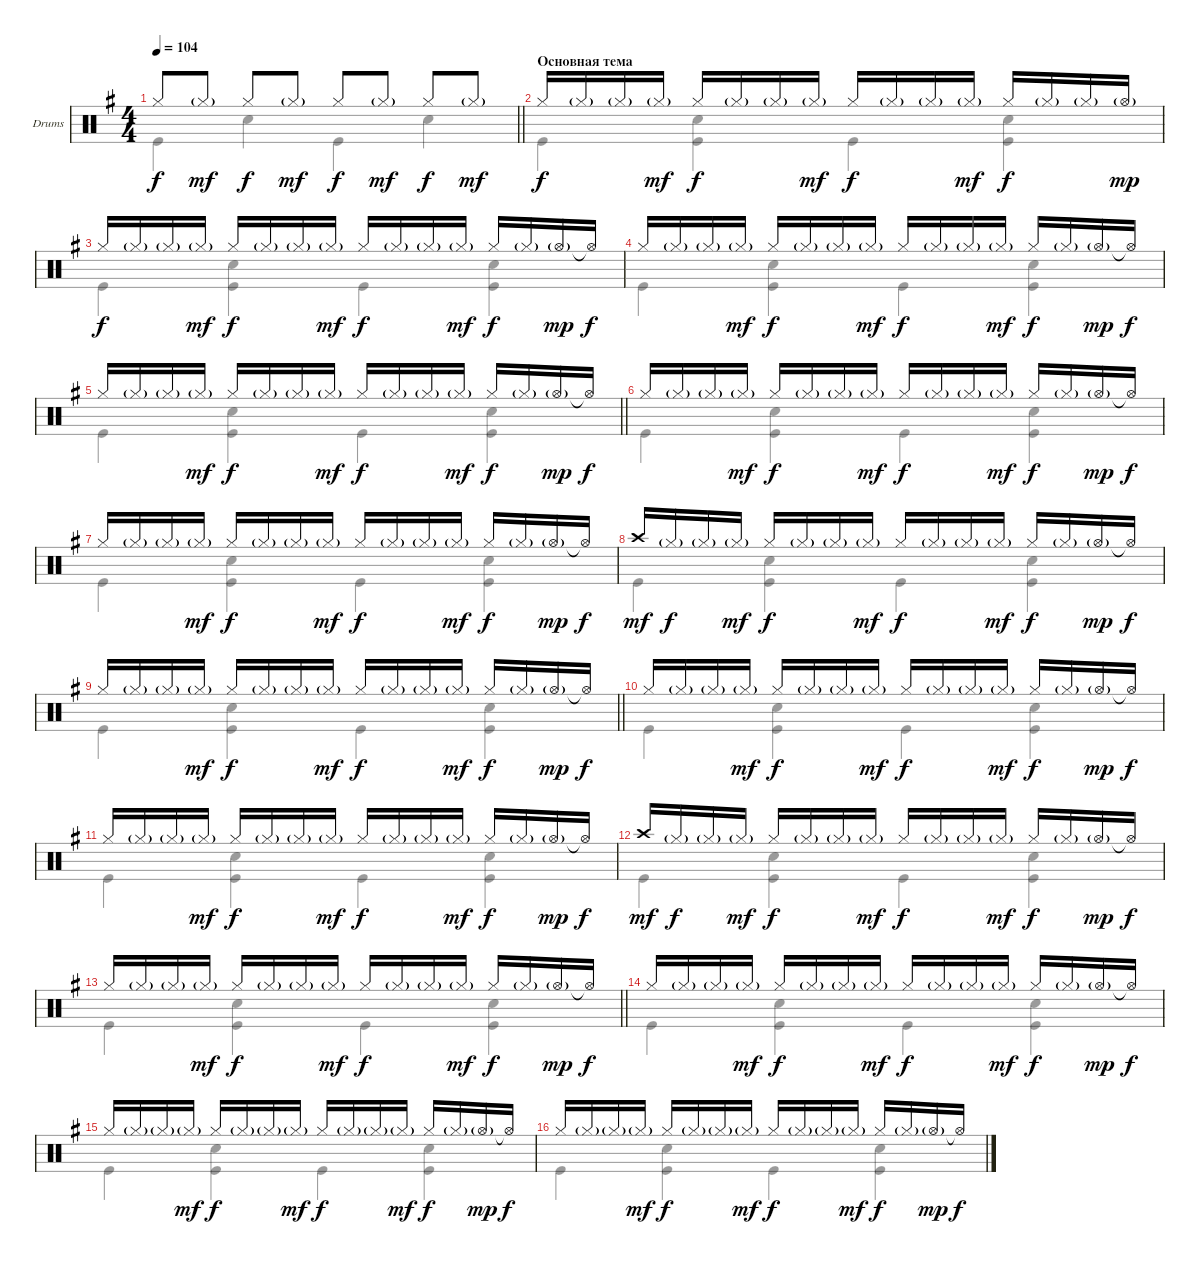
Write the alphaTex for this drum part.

\bracketExtendMode groupsimilarinstruments
\firstSystemTrackNameOrientation horizontal
\otherSystemsTrackNameOrientation horizontal
\track ("Drumkit" "Drums") {instrument percussion}
\staff {score}
\articulation defaults
\voice
\ts (4 4)
\tempo 104
\clef neutral
\barLineRight lightlight
\ks eminor "Hi-Hat (closed)".8{dy f} "Hi-Hat (closed)"{g}.8{dy mf} "Hi-Hat (closed)".8{dy f} "Hi-Hat (closed)"{g}.8{dy mf} "Hi-Hat (closed)".8{dy f} "Hi-Hat (closed)"{g}.8{dy mf} "Hi-Hat (closed)".8{dy f} "Hi-Hat (closed)"{g}.8{dy mf}
|
\section ("" "Основная тема")
"Hi-Hat (closed)".16{dy f} "Hi-Hat (closed)"{g}.16 "Hi-Hat (closed)"{g}.16 "Hi-Hat (closed)"{g}.16{dy mf} "Hi-Hat (closed)".16{dy f} "Hi-Hat (closed)"{g}.16 "Hi-Hat (closed)"{g}.16 "Hi-Hat (closed)"{g}.16{dy mf} "Hi-Hat (closed)".16{dy f} "Hi-Hat (closed)"{g}.16 "Hi-Hat (closed)"{g}.16 "Hi-Hat (closed)"{g}.16{dy mf} "Hi-Hat (closed)".16{dy f} "Hi-Hat (closed)"{g}.16 "Hi-Hat (closed)"{g}.16 "Hi-Hat (open)"{g}.16{dy mp} |
"Hi-Hat (closed)".16{dy f} "Hi-Hat (closed)"{g}.16 "Hi-Hat (closed)"{g}.16 "Hi-Hat (closed)"{g}.16{dy mf} "Hi-Hat (closed)".16{dy f} "Hi-Hat (closed)"{g}.16 "Hi-Hat (closed)"{g}.16 "Hi-Hat (closed)"{g}.16{dy mf} "Hi-Hat (closed)".16{dy f} "Hi-Hat (closed)"{g}.16 "Hi-Hat (closed)"{g}.16 "Hi-Hat (closed)"{g}.16{dy mf} "Hi-Hat (closed)".16{dy f} "Hi-Hat (closed)"{g}.16 "Hi-Hat (open)"{g}.16{dy mp} "Hi-Hat (open)"{t}.16{dy f} |
"Hi-Hat (closed)".16 "Hi-Hat (closed)"{g}.16 "Hi-Hat (closed)"{g}.16 "Hi-Hat (closed)"{g}.16{dy mf} "Hi-Hat (closed)".16{dy f} "Hi-Hat (closed)"{g}.16 "Hi-Hat (closed)"{g}.16 "Hi-Hat (closed)"{g}.16{dy mf} "Hi-Hat (closed)".16{dy f} "Hi-Hat (closed)"{g}.16 "Hi-Hat (closed)"{g}.16 "Hi-Hat (closed)"{g}.16{dy mf} "Hi-Hat (closed)".16{dy f} "Hi-Hat (closed)"{g}.16 "Hi-Hat (open)"{g}.16{dy mp} "Hi-Hat (open)"{t}.16{dy f} |
\barLineRight lightlight "Hi-Hat (closed)".16 "Hi-Hat (closed)"{g}.16 "Hi-Hat (closed)"{g}.16 "Hi-Hat (closed)"{g}.16{dy mf} "Hi-Hat (closed)".16{dy f} "Hi-Hat (closed)"{g}.16 "Hi-Hat (closed)"{g}.16 "Hi-Hat (closed)"{g}.16{dy mf} "Hi-Hat (closed)".16{dy f} "Hi-Hat (closed)"{g}.16 "Hi-Hat (closed)"{g}.16 "Hi-Hat (closed)"{g}.16{dy mf} "Hi-Hat (closed)".16{dy f} "Hi-Hat (closed)"{g}.16 "Hi-Hat (open)"{g}.16{dy mp} "Hi-Hat (open)"{t}.16{dy f}
|
\section ("" "")
"Hi-Hat (closed)".16 "Hi-Hat (closed)"{g}.16 "Hi-Hat (closed)"{g}.16 "Hi-Hat (closed)"{g}.16{dy mf} "Hi-Hat (closed)".16{dy f} "Hi-Hat (closed)"{g}.16 "Hi-Hat (closed)"{g}.16 "Hi-Hat (closed)"{g}.16{dy mf} "Hi-Hat (closed)".16{dy f} "Hi-Hat (closed)"{g}.16 "Hi-Hat (closed)"{g}.16 "Hi-Hat (closed)"{g}.16{dy mf} "Hi-Hat (closed)".16{dy f} "Hi-Hat (closed)"{g}.16 "Hi-Hat (open)"{g}.16{dy mp} "Hi-Hat (open)"{t}.16{dy f} |
"Hi-Hat (closed)".16 "Hi-Hat (closed)"{g}.16 "Hi-Hat (closed)"{g}.16 "Hi-Hat (closed)"{g}.16{dy mf} "Hi-Hat (closed)".16{dy f} "Hi-Hat (closed)"{g}.16 "Hi-Hat (closed)"{g}.16 "Hi-Hat (closed)"{g}.16{dy mf} "Hi-Hat (closed)".16{dy f} "Hi-Hat (closed)"{g}.16 "Hi-Hat (closed)"{g}.16 "Hi-Hat (closed)"{g}.16{dy mf} "Hi-Hat (closed)".16{dy f} "Hi-Hat (closed)"{g}.16 "Hi-Hat (open)"{g}.16{dy mp} "Hi-Hat (open)"{t}.16{dy f} |
"Crash high (hit)".16{dy mf} "Hi-Hat (closed)"{g}.16{dy f} "Hi-Hat (closed)"{g}.16 "Hi-Hat (closed)"{g}.16{dy mf} "Hi-Hat (closed)".16{dy f} "Hi-Hat (closed)"{g}.16 "Hi-Hat (closed)"{g}.16 "Hi-Hat (closed)"{g}.16{dy mf} "Hi-Hat (closed)".16{dy f} "Hi-Hat (closed)"{g}.16 "Hi-Hat (closed)"{g}.16 "Hi-Hat (closed)"{g}.16{dy mf} "Hi-Hat (closed)".16{dy f} "Hi-Hat (closed)"{g}.16 "Hi-Hat (open)"{g}.16{dy mp} "Hi-Hat (open)"{t}.16{dy f} |
\barLineRight lightlight "Hi-Hat (closed)".16 "Hi-Hat (closed)"{g}.16 "Hi-Hat (closed)"{g}.16 "Hi-Hat (closed)"{g}.16{dy mf} "Hi-Hat (closed)".16{dy f} "Hi-Hat (closed)"{g}.16 "Hi-Hat (closed)"{g}.16 "Hi-Hat (closed)"{g}.16{dy mf} "Hi-Hat (closed)".16{dy f} "Hi-Hat (closed)"{g}.16 "Hi-Hat (closed)"{g}.16 "Hi-Hat (closed)"{g}.16{dy mf} "Hi-Hat (closed)".16{dy f} "Hi-Hat (closed)"{g}.16 "Hi-Hat (open)"{g}.16{dy mp} "Hi-Hat (open)"{t}.16{dy f}
|
\section ("" "")
"Hi-Hat (closed)".16 "Hi-Hat (closed)"{g}.16 "Hi-Hat (closed)"{g}.16 "Hi-Hat (closed)"{g}.16{dy mf} "Hi-Hat (closed)".16{dy f} "Hi-Hat (closed)"{g}.16 "Hi-Hat (closed)"{g}.16 "Hi-Hat (closed)"{g}.16{dy mf} "Hi-Hat (closed)".16{dy f} "Hi-Hat (closed)"{g}.16 "Hi-Hat (closed)"{g}.16 "Hi-Hat (closed)"{g}.16{dy mf} "Hi-Hat (closed)".16{dy f} "Hi-Hat (closed)"{g}.16 "Hi-Hat (open)"{g}.16{dy mp} "Hi-Hat (open)"{t}.16{dy f} |
"Hi-Hat (closed)".16 "Hi-Hat (closed)"{g}.16 "Hi-Hat (closed)"{g}.16 "Hi-Hat (closed)"{g}.16{dy mf} "Hi-Hat (closed)".16{dy f} "Hi-Hat (closed)"{g}.16 "Hi-Hat (closed)"{g}.16 "Hi-Hat (closed)"{g}.16{dy mf} "Hi-Hat (closed)".16{dy f} "Hi-Hat (closed)"{g}.16 "Hi-Hat (closed)"{g}.16 "Hi-Hat (closed)"{g}.16{dy mf} "Hi-Hat (closed)".16{dy f} "Hi-Hat (closed)"{g}.16 "Hi-Hat (open)"{g}.16{dy mp} "Hi-Hat (open)"{t}.16{dy f} |
"Crash high (hit)".16{dy mf} "Hi-Hat (closed)"{g}.16{dy f} "Hi-Hat (closed)"{g}.16 "Hi-Hat (closed)"{g}.16{dy mf} "Hi-Hat (closed)".16{dy f} "Hi-Hat (closed)"{g}.16 "Hi-Hat (closed)"{g}.16 "Hi-Hat (closed)"{g}.16{dy mf} "Hi-Hat (closed)".16{dy f} "Hi-Hat (closed)"{g}.16 "Hi-Hat (closed)"{g}.16 "Hi-Hat (closed)"{g}.16{dy mf} "Hi-Hat (closed)".16{dy f} "Hi-Hat (closed)"{g}.16 "Hi-Hat (open)"{g}.16{dy mp} "Hi-Hat (open)"{t}.16{dy f} |
\barLineRight lightlight "Hi-Hat (closed)".16 "Hi-Hat (closed)"{g}.16 "Hi-Hat (closed)"{g}.16 "Hi-Hat (closed)"{g}.16{dy mf} "Hi-Hat (closed)".16{dy f} "Hi-Hat (closed)"{g}.16 "Hi-Hat (closed)"{g}.16 "Hi-Hat (closed)"{g}.16{dy mf} "Hi-Hat (closed)".16{dy f} "Hi-Hat (closed)"{g}.16 "Hi-Hat (closed)"{g}.16 "Hi-Hat (closed)"{g}.16{dy mf} "Hi-Hat (closed)".16{dy f} "Hi-Hat (closed)"{g}.16 "Hi-Hat (open)"{g}.16{dy mp} "Hi-Hat (open)"{t}.16{dy f}
|
\section ("" "")
"Hi-Hat (closed)".16 "Hi-Hat (closed)"{g}.16 "Hi-Hat (closed)"{g}.16 "Hi-Hat (closed)"{g}.16{dy mf} "Hi-Hat (closed)".16{dy f} "Hi-Hat (closed)"{g}.16 "Hi-Hat (closed)"{g}.16 "Hi-Hat (closed)"{g}.16{dy mf} "Hi-Hat (closed)".16{dy f} "Hi-Hat (closed)"{g}.16 "Hi-Hat (closed)"{g}.16 "Hi-Hat (closed)"{g}.16{dy mf} "Hi-Hat (closed)".16{dy f} "Hi-Hat (closed)"{g}.16 "Hi-Hat (open)"{g}.16{dy mp} "Hi-Hat (open)"{t}.16{dy f} |
"Hi-Hat (closed)".16 "Hi-Hat (closed)"{g}.16 "Hi-Hat (closed)"{g}.16 "Hi-Hat (closed)"{g}.16{dy mf} "Hi-Hat (closed)".16{dy f} "Hi-Hat (closed)"{g}.16 "Hi-Hat (closed)"{g}.16 "Hi-Hat (closed)"{g}.16{dy mf} "Hi-Hat (closed)".16{dy f} "Hi-Hat (closed)"{g}.16 "Hi-Hat (closed)"{g}.16 "Hi-Hat (closed)"{g}.16{dy mf} "Hi-Hat (closed)".16{dy f} "Hi-Hat (closed)"{g}.16 "Hi-Hat (open)"{g}.16{dy mp} "Hi-Hat (open)"{t}.16{dy f} |
"Hi-Hat (closed)".16 "Hi-Hat (closed)"{g}.16 "Hi-Hat (closed)"{g}.16 "Hi-Hat (closed)"{g}.16{dy mf} "Hi-Hat (closed)".16{dy f} "Hi-Hat (closed)"{g}.16 "Hi-Hat (closed)"{g}.16 "Hi-Hat (closed)"{g}.16{dy mf} "Hi-Hat (closed)".16{dy f} "Hi-Hat (closed)"{g}.16 "Hi-Hat (closed)"{g}.16 "Hi-Hat (closed)"{g}.16{dy mf} "Hi-Hat (closed)".16{dy f} "Hi-Hat (closed)"{g}.16 "Hi-Hat (open)"{g}.16{dy mp} "Hi-Hat (open)"{t}.16{dy f}
\voice
\clef neutral
\ottava regular
\simile none
\barLineRight lightlight
\ks eminor "Kick (hit)".4{dy f} "Snare (hit) 2".4 "Kick (hit)".4 "Snare (hit) 2".4
|
"Kick (hit)".4 ("Snare (hit) 2" "Kick (hit)").4 "Kick (hit)".4 ("Snare (hit) 2" "Kick (hit)").4 |
"Kick (hit)".4 ("Snare (hit) 2" "Kick (hit)").4 "Kick (hit)".4 ("Snare (hit) 2" "Kick (hit)").4 |
"Kick (hit)".4 ("Snare (hit) 2" "Kick (hit)").4 "Kick (hit)".4 ("Snare (hit) 2" "Kick (hit)").4 |
\barLineRight lightlight "Kick (hit)".4
("Snare (hit) 2" "Kick (hit)").4 "Kick (hit)".4 ("Snare (hit) 2" "Kick (hit)").4 |
"Kick (hit)".4 ("Snare (hit) 2" "Kick (hit)").4 "Kick (hit)".4 ("Snare (hit) 2" "Kick (hit)").4 |
"Kick (hit)".4 ("Snare (hit) 2" "Kick (hit)").4 "Kick (hit)".4 ("Snare (hit) 2" "Kick (hit)").4 |
"Kick (hit)".4 ("Snare (hit) 2" "Kick (hit)").4 "Kick (hit)".4 ("Snare (hit) 2" "Kick (hit)").4 |
\barLineRight lightlight "Kick (hit)".4
("Snare (hit) 2" "Kick (hit)").4 "Kick (hit)".4 ("Snare (hit) 2" "Kick (hit)").4 |
"Kick (hit)".4 ("Snare (hit) 2" "Kick (hit)").4 "Kick (hit)".4 ("Snare (hit) 2" "Kick (hit)").4 |
"Kick (hit)".4 ("Snare (hit) 2" "Kick (hit)").4 "Kick (hit)".4 ("Snare (hit) 2" "Kick (hit)").4 |
"Kick (hit)".4 ("Snare (hit) 2" "Kick (hit)").4 "Kick (hit)".4 ("Snare (hit) 2" "Kick (hit)").4 |
\barLineRight lightlight "Kick (hit)".4
("Snare (hit) 2" "Kick (hit)").4 "Kick (hit)".4 ("Snare (hit) 2" "Kick (hit)").4 |
"Kick (hit)".4 ("Snare (hit) 2" "Kick (hit)").4 "Kick (hit)".4 ("Snare (hit) 2" "Kick (hit)").4 |
"Kick (hit)".4 ("Snare (hit) 2" "Kick (hit)").4 "Kick (hit)".4 ("Snare (hit) 2" "Kick (hit)").4 |
"Kick (hit)".4 ("Snare (hit) 2" "Kick (hit)").4 "Kick (hit)".4 ("Snare (hit) 2" "Kick (hit)").4
